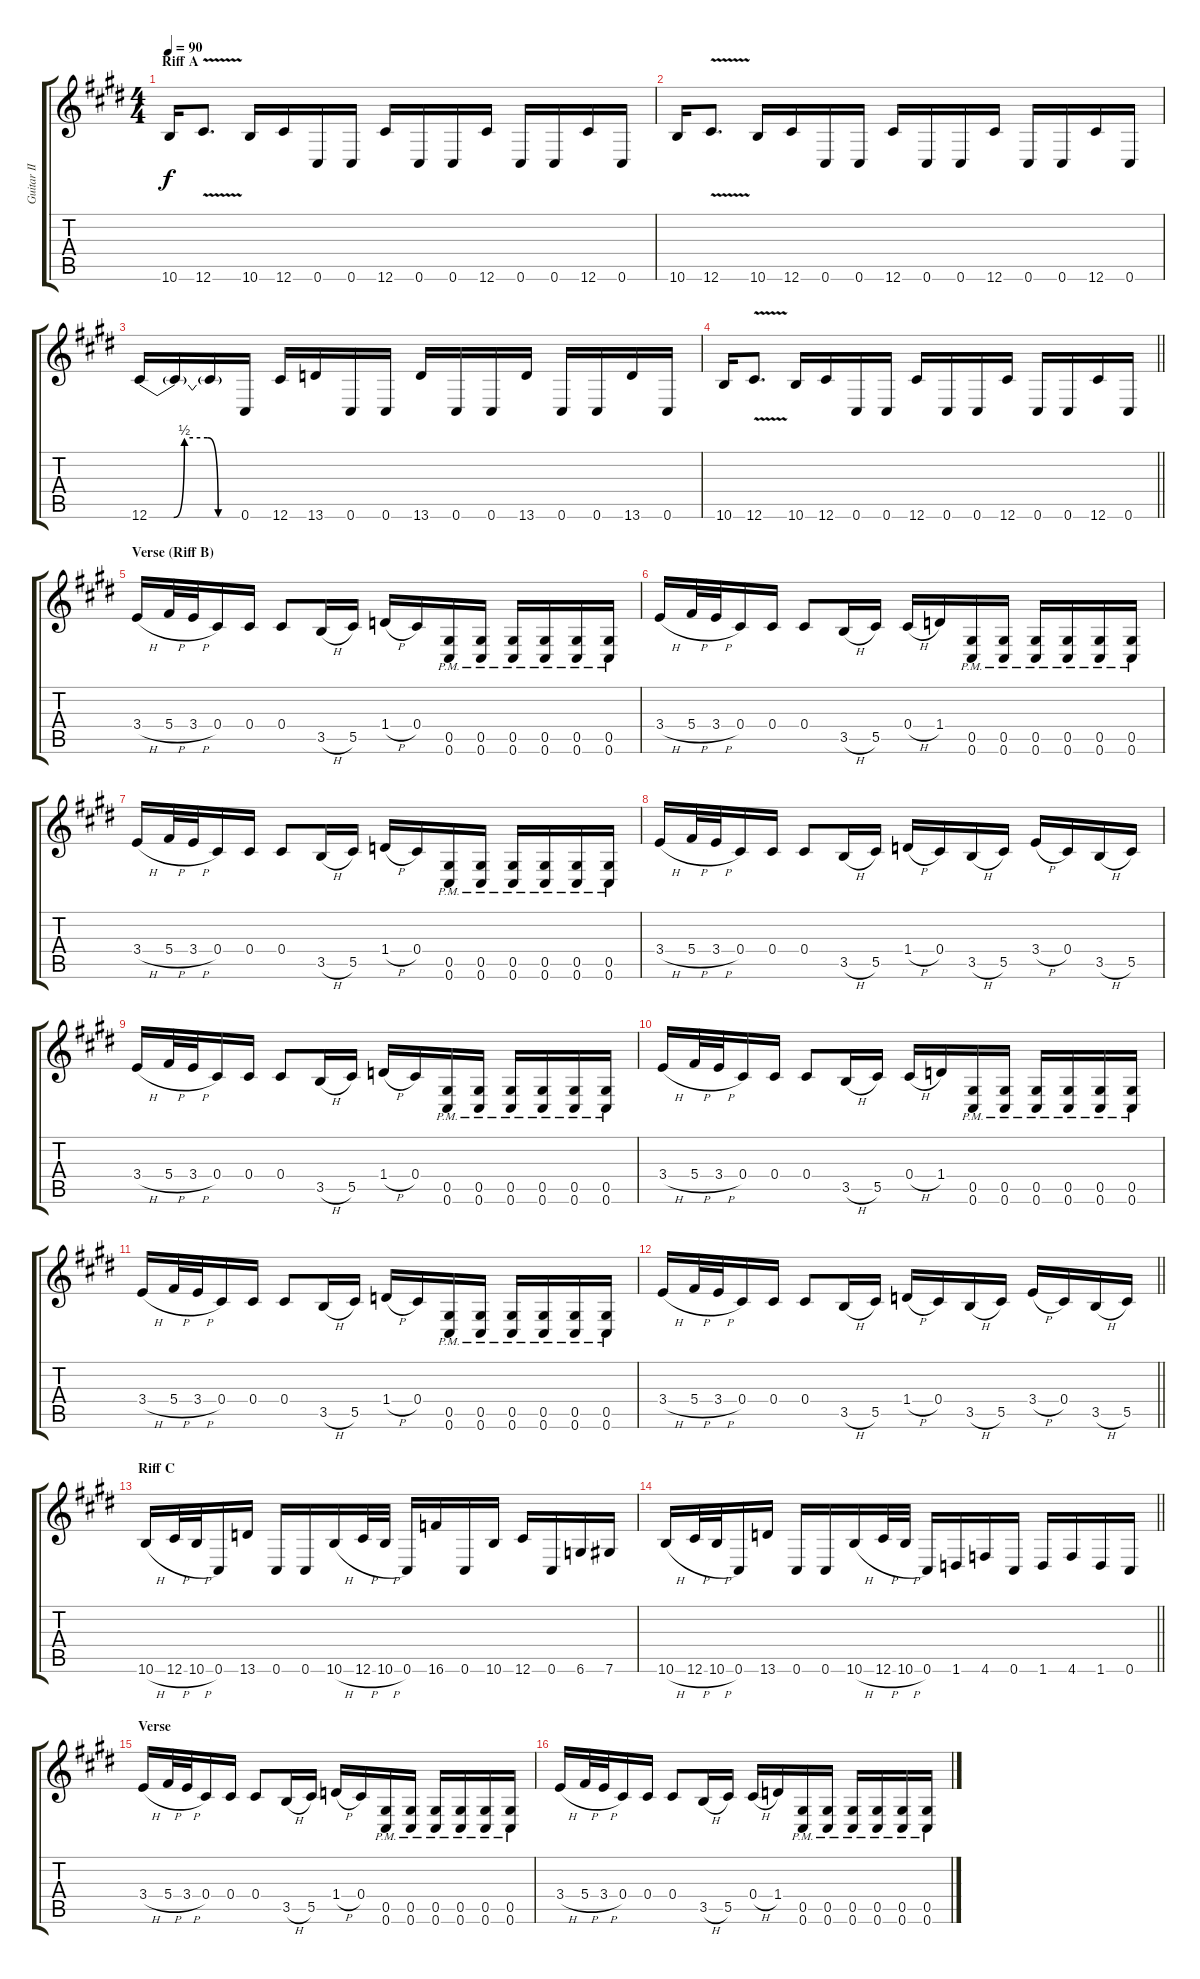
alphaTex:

\track ("Guitar II" "Guitar II") {instrument distortionguitar}
\staff {score tabs}
\tuning (Eb4 Bb3 Gb3 Db3 Ab2 Db2) {hide}
\ts (4 4)
\section ("" "Riff A")
\tempo 90
\clef g2
\ks c#minor
10.6.16{dy f instrument distortionguitar} 12.6{v}.8{d} 10.6.16 12.6.16 0.6.16 0.6.16 12.6.16 0.6.16 0.6.16 12.6.16 0.6.16 0.6.16 12.6.16 0.6.16 |
10.6.16 12.6{v}.8{d} 10.6.16 12.6.16 0.6.16 0.6.16 12.6.16 0.6.16 0.6.16 12.6.16 0.6.16 0.6.16 12.6.16 0.6.16 |
12.6{be (custom 0 0 16 0 23 2 38 2 45 0 60 0)}.16 12.6{t}.16 12.6{t}.16 0.6.16 12.6.16 13.6.16 0.6.16 0.6.16 13.6.16 0.6.16 0.6.16 13.6.16 0.6.16 0.6.16 13.6.16 0.6.16 |
\barLineRight lightlight
10.6.16 12.6{v}.8{d} 10.6.16 12.6.16 0.6.16 0.6.16 12.6.16 0.6.16 0.6.16 12.6.16 0.6.16 0.6.16 12.6.16 0.6.16 |
\section ("" "Verse (Riff B)")
3.4{h}.16 5.4{h}.32 3.4{h}.32 0.4.16 0.4.16 0.4.8 3.5{h}.16 5.5.16 1.4{h}.16 0.4.16 (0.5{pm} 0.6{pm}).16 (0.5{pm} 0.6{pm}).16 (0.5{pm} 0.6{pm}).16 (0.5{pm} 0.6{pm}).16 (0.5{pm} 0.6{pm}).16 (0.5{pm} 0.6{pm}).16 |
3.4{h}.16 5.4{h}.32 3.4{h}.32 0.4.16 0.4.16 0.4.8 3.5{h}.16 5.5.16 0.4{h}.16 1.4.16 (0.5{pm} 0.6{pm}).16 (0.5{pm} 0.6{pm}).16 (0.5{pm} 0.6{pm}).16 (0.5{pm} 0.6{pm}).16 (0.5{pm} 0.6{pm}).16 (0.5{pm} 0.6{pm}).16 |
3.4{h}.16 5.4{h}.32 3.4{h}.32 0.4.16 0.4.16 0.4.8 3.5{h}.16 5.5.16 1.4{h}.16 0.4.16 (0.5{pm} 0.6{pm}).16 (0.5{pm} 0.6{pm}).16 (0.5{pm} 0.6{pm}).16 (0.5{pm} 0.6{pm}).16 (0.5{pm} 0.6{pm}).16 (0.5{pm} 0.6{pm}).16 |
3.4{h}.16 5.4{h}.32 3.4{h}.32 0.4.16 0.4.16 0.4.8 3.5{h}.16 5.5.16 1.4{h}.16 0.4.16 3.5{h}.16 5.5.16 3.4{h}.16 0.4.16 3.5{h}.16 5.5.16 |
3.4{h}.16 5.4{h}.32 3.4{h}.32 0.4.16 0.4.16 0.4.8 3.5{h}.16 5.5.16 1.4{h}.16 0.4.16 (0.5{pm} 0.6{pm}).16 (0.5{pm} 0.6{pm}).16 (0.5{pm} 0.6{pm}).16 (0.5{pm} 0.6{pm}).16 (0.5{pm} 0.6{pm}).16 (0.5{pm} 0.6{pm}).16 |
3.4{h}.16 5.4{h}.32 3.4{h}.32 0.4.16 0.4.16 0.4.8 3.5{h}.16 5.5.16 0.4{h}.16 1.4.16 (0.5{pm} 0.6{pm}).16 (0.5{pm} 0.6{pm}).16 (0.5{pm} 0.6{pm}).16 (0.5{pm} 0.6{pm}).16 (0.5{pm} 0.6{pm}).16 (0.5{pm} 0.6{pm}).16 |
3.4{h}.16 5.4{h}.32 3.4{h}.32 0.4.16 0.4.16 0.4.8 3.5{h}.16 5.5.16 1.4{h}.16 0.4.16 (0.5{pm} 0.6{pm}).16 (0.5{pm} 0.6{pm}).16 (0.5{pm} 0.6{pm}).16 (0.5{pm} 0.6{pm}).16 (0.5{pm} 0.6{pm}).16 (0.5{pm} 0.6{pm}).16 |
\barLineRight lightlight
3.4{h}.16 5.4{h}.32 3.4{h}.32 0.4.16 0.4.16 0.4.8 3.5{h}.16 5.5.16 1.4{h}.16 0.4.16 3.5{h}.16 5.5.16 3.4{h}.16 0.4.16 3.5{h}.16 5.5.16 |
\section ("" "Riff C")
10.6{h}.16 12.6{h}.32 10.6{h}.32 0.6.16 13.6.16 0.6.16 0.6.16 10.6{h}.16 12.6{h}.32 10.6{h}.32 0.6.16 16.6.16 0.6.16 10.6.16 12.6.16 0.6.16 6.6.16 7.6.16 |
\barLineRight lightlight
10.6{h}.16 12.6{h}.32 10.6{h}.32 0.6.16 13.6.16 0.6.16 0.6.16 10.6{h}.16 12.6{h}.32 10.6{h}.32 0.6.16 1.6.16 4.6.16 0.6.16 1.6.16 4.6.16 1.6.16 0.6.16 |
\section ("" "Verse")
3.4{h}.16 5.4{h}.32 3.4{h}.32 0.4.16 0.4.16 0.4.8 3.5{h}.16 5.5.16 1.4{h}.16 0.4.16 (0.5{pm} 0.6{pm}).16 (0.5{pm} 0.6{pm}).16 (0.5{pm} 0.6{pm}).16 (0.5{pm} 0.6{pm}).16 (0.5{pm} 0.6{pm}).16 (0.5{pm} 0.6{pm}).16 |
3.4{h}.16 5.4{h}.32 3.4{h}.32 0.4.16 0.4.16 0.4.8 3.5{h}.16 5.5.16 0.4{h}.16 1.4.16 (0.5{pm} 0.6{pm}).16 (0.5{pm} 0.6{pm}).16 (0.5{pm} 0.6{pm}).16 (0.5{pm} 0.6{pm}).16 (0.5{pm} 0.6{pm}).16 (0.5{pm} 0.6{pm}).16
